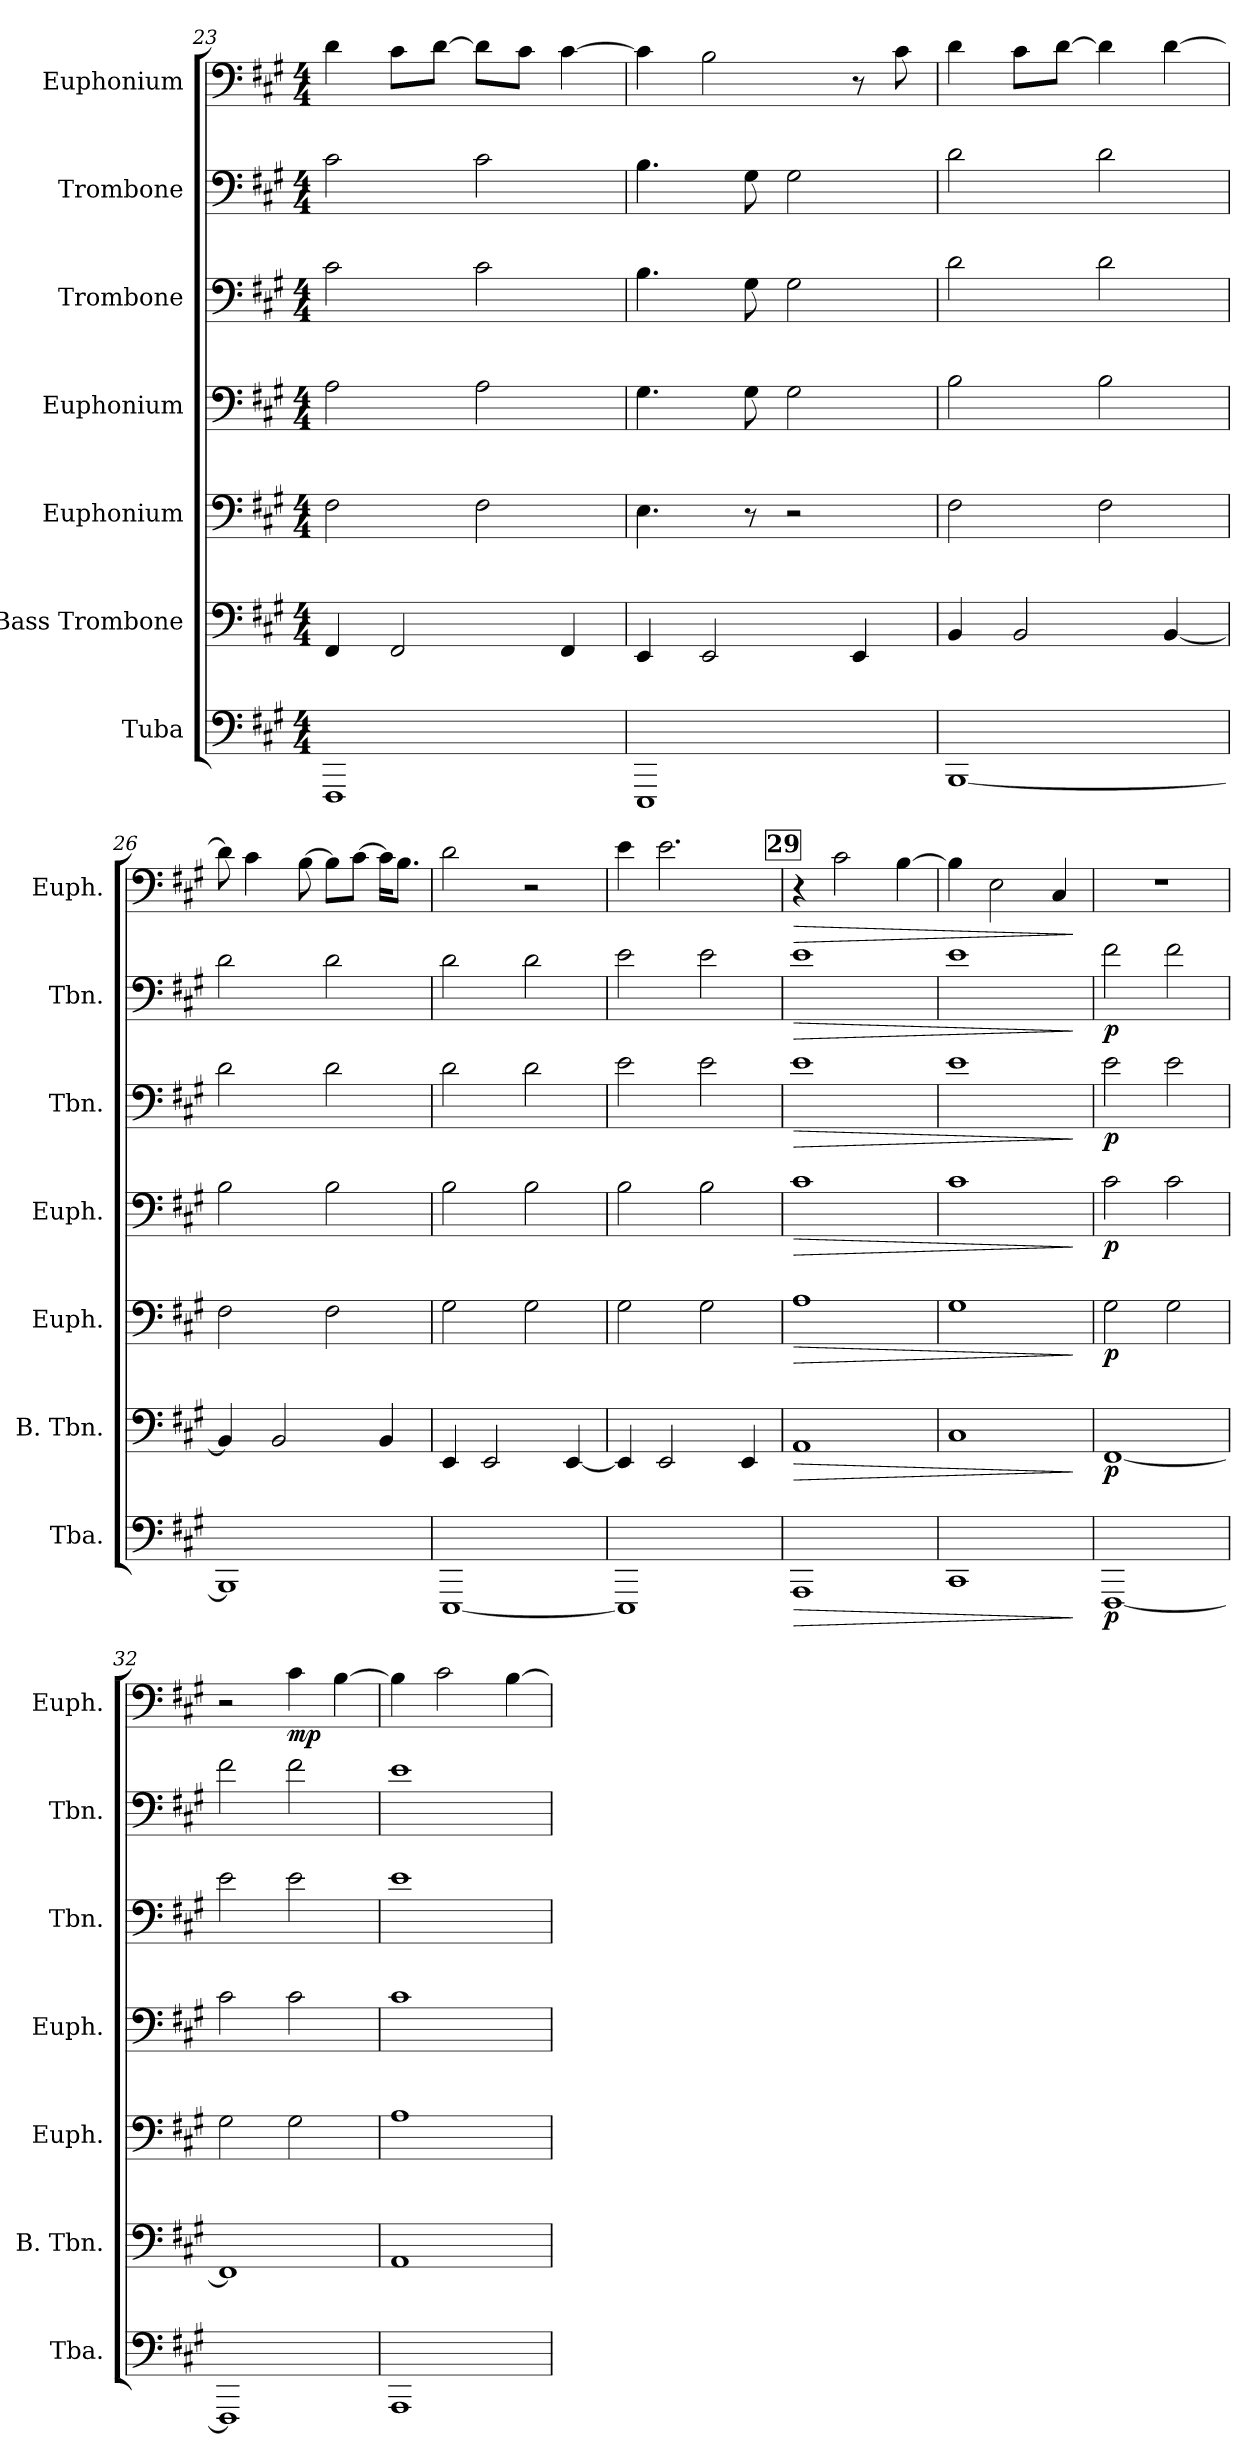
**kern	**dynam	**kern	**dynam	**kern	**dynam	**kern	**dynam	**kern	**dynam	**kern	**dynam	**kern	**dynam
*part7	*part7	*part6	*part6	*part5	*part5	*part4	*part4	*part3	*part3	*part2	*part2	*part1	*part1
*staff7	*staff7	*staff6	*staff6	*staff5	*staff5	*staff4	*staff4	*staff3	*staff3	*staff2	*staff2	*staff1	*staff1
*I"Tuba	*	*I"Bass Trombone	*	*I"Euphonium	*	*I"Euphonium	*	*I"Trombone	*	*I"Trombone	*	*I"Euphonium	*
*I'Tba.	*	*I'B. Tbn.	*	*I'Euph.	*	*I'Euph.	*	*I'Tbn.	*	*I'Tbn.	*	*I'Euph.	*
*clefF4	*	*clefF4	*	*clefF4	*	*clefF4	*	*clefF4	*	*clefF4	*	*clefF4	*
*k[f#c#g#]	*	*k[f#c#g#]	*	*k[f#c#g#]	*	*k[f#c#g#]	*	*k[f#c#g#]	*	*k[f#c#g#]	*	*k[f#c#g#]	*
*M4/4	*	*M4/4	*	*M4/4	*	*M4/4	*	*M4/4	*	*M4/4	*	*M4/4	*
=23	=23	=23	=23	=23	=23	=23	=23	=23	=23	=23	=23	=23	=23
1FFF#	.	4FF#/	.	2F#\	.	2A\	.	2c#\	.	2c#\	.	4d\	.
.	.	2FF#/	.	.	.	.	.	.	.	.	.	8c#\L	.
.	.	.	.	.	.	.	.	.	.	.	.	[8d\J	.
.	.	.	.	2F#\	.	2A\	.	2c#\	.	2c#\	.	8d\L]	.
.	.	.	.	.	.	.	.	.	.	.	.	8c#\J	.
.	.	4FF#/	.	.	.	.	.	.	.	.	.	[4c#\	.
=24	=24	=24	=24	=24	=24	=24	=24	=24	=24	=24	=24	=24	=24
1EEE	.	4EE/	.	4.E\	.	4.G#\	.	4.B\	.	4.B\	.	4c#\]	.
.	.	2EE/	.	.	.	.	.	.	.	.	.	2B\	.
.	.	.	.	8r	.	8G#\	.	8G#\	.	8G#\	.	.	.
.	.	.	.	2r	.	2G#\	.	2G#\	.	2G#\	.	.	.
.	.	4EE/	.	.	.	.	.	.	.	.	.	8r	.
.	.	.	.	.	.	.	.	.	.	.	.	8c#\	.
=25	=25	=25	=25	=25	=25	=25	=25	=25	=25	=25	=25	=25	=25
[1BBB	.	4BB/	.	2F#\	.	2B\	.	2d\	.	2d\	.	4d\	.
.	.	2BB/	.	.	.	.	.	.	.	.	.	8c#\L	.
.	.	.	.	.	.	.	.	.	.	.	.	[8d\J	.
.	.	.	.	2F#\	.	2B\	.	2d\	.	2d\	.	4d\]	.
.	.	[4BB/	.	.	.	.	.	.	.	.	.	[4d\	.
!!LO:PB:g=z
=26	=26	=26	=26	=26	=26	=26	=26	=26	=26	=26	=26	=26	=26
1BBB]	.	4BB/]	.	2F#\	.	2B\	.	2d\	.	2d\	.	8d\]	.
.	.	.	.	.	.	.	.	.	.	.	.	4c#\	.
.	.	2BB/	.	.	.	.	.	.	.	.	.	.	.
.	.	.	.	.	.	.	.	.	.	.	.	[8B\	.
.	.	.	.	2F#\	.	2B\	.	2d\	.	2d\	.	8B\L]	.
.	.	.	.	.	.	.	.	.	.	.	.	[8c#\J	.
.	.	4BB/	.	.	.	.	.	.	.	.	.	16c#\KL]	.
.	.	.	.	.	.	.	.	.	.	.	.	8.B\J	.
=27	=27	=27	=27	=27	=27	=27	=27	=27	=27	=27	=27	=27	=27
[1EEE	.	4EE/	.	2G#\	.	2B\	.	2d\	.	2d\	.	2d\	.
.	.	2EE/	.	.	.	.	.	.	.	.	.	.	.
.	.	.	.	2G#\	.	2B\	.	2d\	.	2d\	.	2r	.
.	.	[4EE/	.	.	.	.	.	.	.	.	.	.	.
=28	=28	=28	=28	=28	=28	=28	=28	=28	=28	=28	=28	=28	=28
1EEE]	.	4EE/]	.	2G#\	.	2B\	.	2e\	.	2e\	.	4e\	.
.	.	2EE/	.	.	.	.	.	.	.	.	.	2.e\	.
.	.	.	.	2G#\	.	2B\	.	2e\	.	2e\	.	.	.
.	.	4EE/	.	.	.	.	.	.	.	.	.	.	.
!!LO:REH:place=s1:a:B:fs=14:t=29
=29	=29	=29	=29	=29	=29	=29	=29	=29	=29	=29	=29	=29	=29
!	!LO:HP:b	!	!LO:HP:b	!	!LO:HP:b	!	!LO:HP:b	!	!LO:HP:b	!	!LO:HP:b	!	!LO:HP:b
1AAA	>	1AA	>	1A	>	1c#	>	1e	>	1e	>	4r	>
.	.	.	.	.	.	.	.	.	.	.	.	2c#\	.
.	.	.	.	.	.	.	.	.	.	.	.	[4B\	.
=30	=30	=30	=30	=30	=30	=30	=30	=30	=30	=30	=30	=30	=30
1CC#	.	1C#	.	1G#	.	1c#	.	1e	.	1e	.	4B\]	.
.	.	.	.	.	.	.	.	.	.	.	.	2E\	.
.	.	.	.	.	.	.	.	.	.	.	.	4C#/	.
.	]	.	]	.	]	.	]	.	]	.	]	.	]
=31	=31	=31	=31	=31	=31	=31	=31	=31	=31	=31	=31	=31	=31
!	!LO:DY:b	!	!LO:DY:b	!	!LO:DY:b	!	!LO:DY:b	!	!LO:DY:b	!	!LO:DY:b	!	!
[1FFF#	p	[1FF#	p	2G#\	p	2c#\	p	2e\	p	2f#\	p	1r	.
.	.	.	.	2G#\	.	2c#\	.	2e\	.	2f#\	.	.	.
=32	=32	=32	=32	=32	=32	=32	=32	=32	=32	=32	=32	=32	=32
1FFF#]	.	1FF#]	.	2G#\	.	2c#\	.	2e\	.	2f#\	.	2r	.
!	!	!	!	!	!	!	!	!	!	!	!	!	!LO:DY:b
.	.	.	.	2G#\	.	2c#\	.	2e\	.	2f#\	.	4c#\	mp
.	.	.	.	.	.	.	.	.	.	.	.	[4B\	.
=33	=33	=33	=33	=33	=33	=33	=33	=33	=33	=33	=33	=33	=33
1AAA	.	1AA	.	1A	.	1c#	.	1e	.	1e	.	4B\]	.
.	.	.	.	.	.	.	.	.	.	.	.	2c#\	.
.	.	.	.	.	.	.	.	.	.	.	.	[4B\	.
=	=	=	=	=	=	=	=	=	=	=	=	=	=
*-	*-	*-	*-	*-	*-	*-	*-	*-	*-	*-	*-	*-	*-
